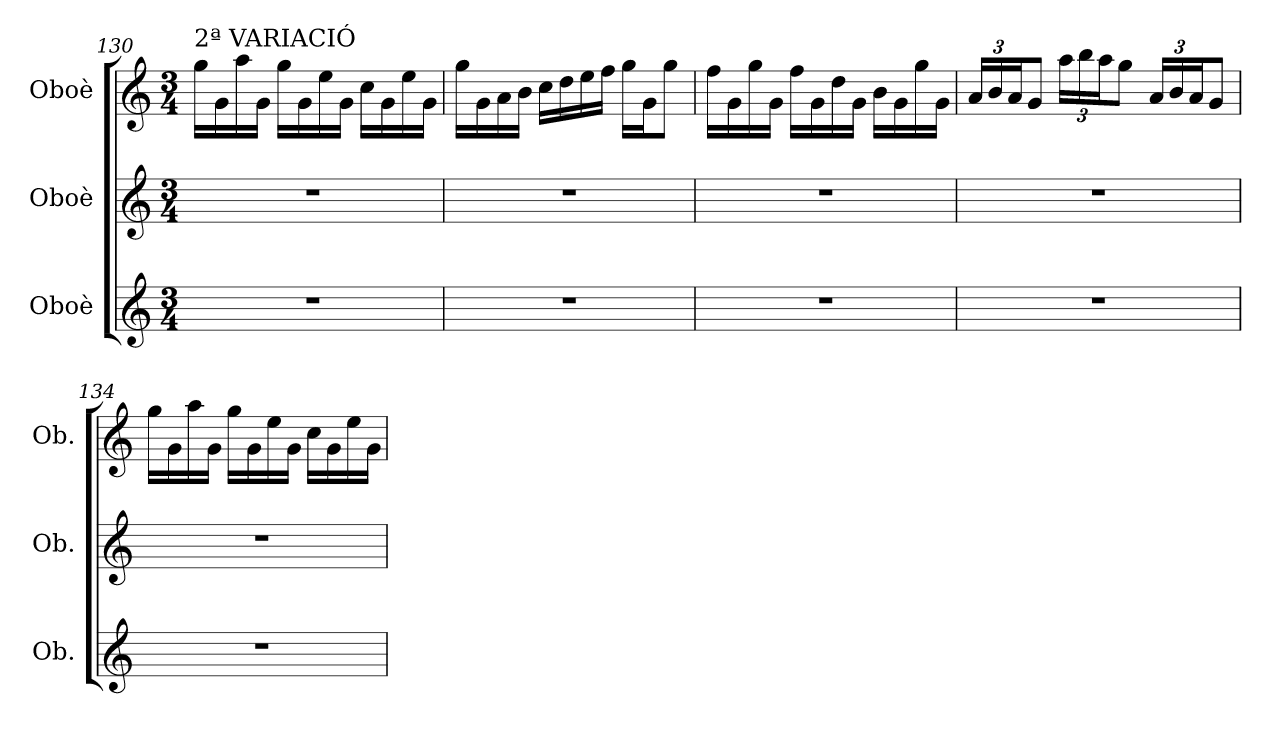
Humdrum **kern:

**kern	**kern	**kern
*part3	*part2	*part1
*staff3	*staff2	*staff1
*I"Oboè	*I"Oboè	*I"Oboè
*I'Ob.	*I'Ob.	*I'Ob.
!!LO:LB:g=z
*clefG2	*clefG2	*clefG2
*k[]	*k[]	*k[]
*M3/4	*M3/4	*M3/4
=130	=130	=130
!	!	!LO:TX:t=2ª VARIACIÓ
2.r	2.r	16gg\LL
.	.	16g\
.	.	16aa\
.	.	16g\JJ
.	.	16gg\LL
.	.	16g\
.	.	16ee\
.	.	16g\JJ
.	.	16cc\LL
.	.	16g\
.	.	16ee\
.	.	16g\JJ
=131	=131	=131
2.r	2.r	16gg\LL
.	.	16g\
.	.	16a\
.	.	16b\JJ
.	.	16cc\LL
.	.	16dd\
.	.	16ee\
.	.	16ff\JJ
.	.	16gg\LL
.	.	16g\J
.	.	8gg\J
=132	=132	=132
2.r	2.r	16ff\LL
.	.	16g\
.	.	16gg\
.	.	16g\JJ
.	.	16ff\LL
.	.	16g\
.	.	16dd\
.	.	16g\JJ
.	.	16b\LL
.	.	16g\
.	.	16gg\
.	.	16g\JJ
=133	=133	=133
*	*	*Xbrackettup
2.r	2.r	24a/LL
.	.	24b/
.	.	24a/J
.	.	8g/J
.	.	24aa\LL
.	.	24bb\
.	.	24aa\J
.	.	8gg\J
.	.	24a/LL
.	.	24b/
.	.	24a/J
.	.	8g/J
!!LO:LB:g=z
=134	=134	=134
2.r	2.r	16gg\LL
.	.	16g\
.	.	16aa\
.	.	16g\JJ
.	.	16gg\LL
.	.	16g\
.	.	16ee\
.	.	16g\JJ
.	.	16cc\LL
.	.	16g\
.	.	16ee\
.	.	16g\JJ
=	=	=
*-	*-	*-
